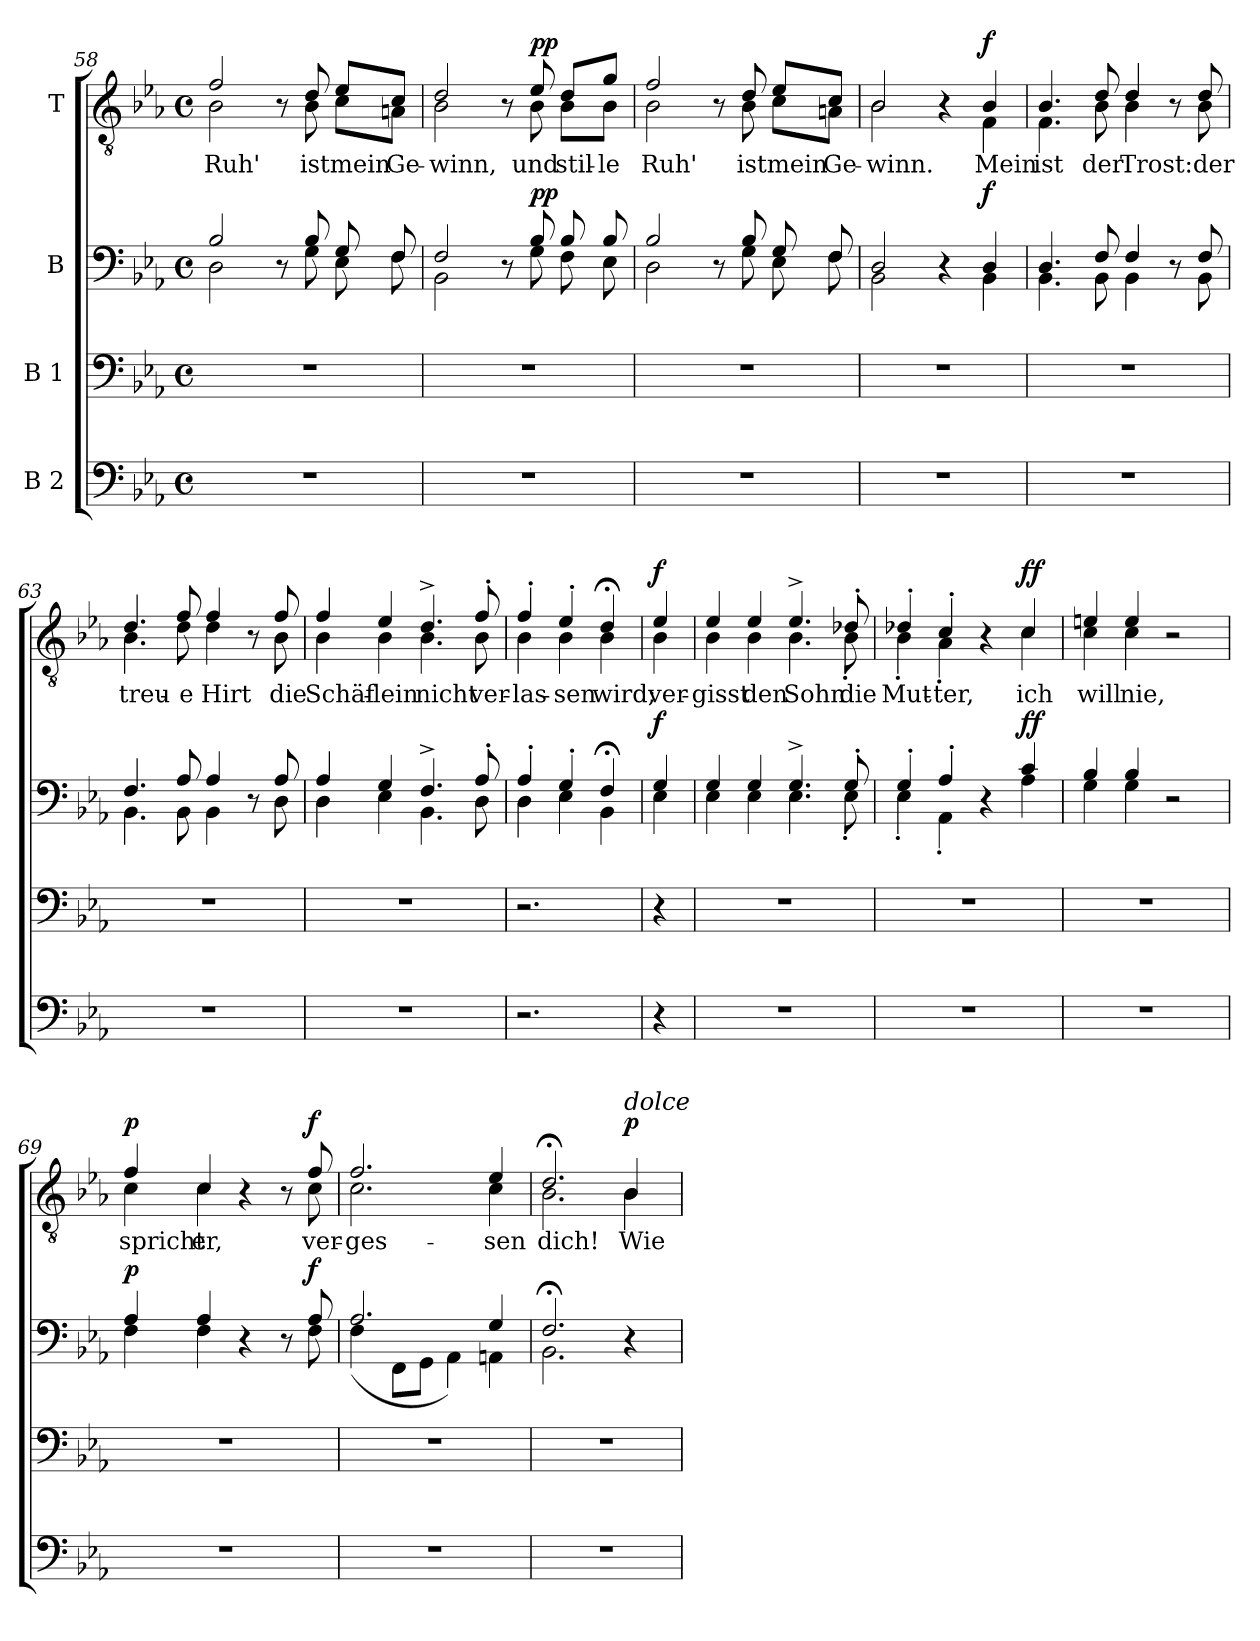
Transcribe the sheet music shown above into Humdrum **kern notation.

**kern	**kern	**kern	**dynam	**kern	**text	**dynam
*part4	*part3	*part2	*part2	*part1	*part1	*part1
*staff4	*staff3	*staff2	*staff2	*staff1	*staff1	*staff1
*I"B 2	*I"B 1	*I"B	*	*I"T	*	*
!!LO:LB:g=z
*clefF4	*clefF4	*clefF4	*	*clefGv2	*	*
*k[b-e-a-]	*k[b-e-a-]	*k[b-e-a-]	*	*k[b-e-a-]	*	*
*M4/4	*M4/4	*M4/4	*	*M4/4	*	*
*met(c)	*met(c)	*met(c)	*	*met(c)	*	*
=58	=58	=58	=58	=58	=58	=58
*	*	*^	*	*^	*	*
!	!	!	!	!	!	!	!LO:LY:b	!
1r	1r	2B-/	2D\	.	2f/	2B-\	Ruh'	.
.	.	8r	8ryy	.	8r	8ryy	.	.
!	!	!	!	!	!	!	!LO:LY:b	!
.	.	8B-/	8G\	.	8d/	8B-\	ist	.
!	!	!	!	!	!	!	!LO:LY:b	!
.	.	8G/	8E-\	.	8e-/L	8c\L	mein	.
!	!	!	!	!	!	!	!LO:LY:b	!
.	.	8F/	8F\	.	8c/J	8An\J	Ge-	.
=59	=59	=59	=59	=59	=59	=59	=59	=59
!	!	!	!	!	!	!	!LO:LY:b	!
1r	1r	2F/	2BB-\	.	2d/	2B-\	-winn,	.
.	.	8r	8ryy	.	8r	8ryy	.	.
!	!	!	!	!LO:DY:a	!	!	!LO:LY:b	!LO:DY:a
.	.	8B-/	8G\	pp	8e-/	8B-\	und	pp
!	!	!	!	!	!	!	!LO:LY:b	!
.	.	8B-/	8F\	.	8d/L	8B-\L	stil-	.
!	!	!	!	!	!	!	!LO:LY:b	!
.	.	8B-/	8E-\	.	8g/J	8B-\J	-le	.
=60	=60	=60	=60	=60	=60	=60	=60	=60
!	!	!	!	!	!	!	!LO:LY:b	!
1r	1r	2B-/	2D\	.	2f/	2B-\	Ruh'	.
.	.	8r	8ryy	.	8r	8ryy	.	.
!	!	!	!	!	!	!	!LO:LY:b	!
.	.	8B-/	8G\	.	8d/	8B-\	ist	.
!	!	!	!	!	!	!	!LO:LY:b	!
.	.	8G/	8E-\	.	8e-/L	8c\L	mein	.
!	!	!	!	!	!	!	!LO:LY:b	!
.	.	8F/	8F\	.	8c/J	8An\J	Ge-	.
=61	=61	=61	=61	=61	=61	=61	=61	=61
!	!	!	!	!	!	!	!LO:LY:b	!
1r	1r	2D/	2BB-\	.	2B-/	2B-\	-winn.	.
.	.	4r	4ryy	.	4r	4ryy	.	.
!	!	!	!	!LO:DY:a	!	!	!LO:LY:b	!LO:DY:a
.	.	4D/	4BB-\	f	4B-/	4F\	Mein	f
!!LO:PB:g=z	!!
=62	=62	=62	=62	=62	=62	=62	=62	=62
!	!	!	!	!	!	!	!LO:LY:b	!
1r	1r	4.D/	4.BB-\	.	4.B-/	4.F\	ist	.
!	!	!	!	!	!	!	!LO:LY:b	!
.	.	8F/	8BB-\	.	8d/	8B-\	der	.
!	!	!	!	!	!	!	!LO:LY:b	!
.	.	4F/	4BB-\	.	4d/	4B-\	Trost:	.
.	.	8r	8ryy	.	8r	8ryy	.	.
!	!	!	!	!	!	!	!LO:LY:b	!
.	.	8F/	8BB-\	.	8d/	8B-\	der	.
=63	=63	=63	=63	=63	=63	=63	=63	=63
!	!	!	!	!	!	!	!LO:LY:b	!
1r	1r	4.F/	4.BB-\	.	4.d/	4.B-\	treu-	.
!	!	!	!	!	!	!	!LO:LY:b	!
.	.	8A-/	8BB-\	.	8f/	8d\	-e	.
!	!	!	!	!	!	!	!LO:LY:b	!
.	.	4A-/	4BB-\	.	4f/	4d\	Hirt	.
.	.	8r	8ryy	.	8r	8ryy	.	.
!	!	!	!	!	!	!	!LO:LY:b	!
.	.	8A-/	8D\	.	8f/	8B-\	die	.
=64	=64	=64	=64	=64	=64	=64	=64	=64
!	!	!	!	!	!	!	!LO:LY:b	!
1r	1r	4A-/	4D\	.	4f/	4B-\	Schäf-	.
!	!	!	!	!	!	!	!LO:LY:b	!
.	.	4G/	4E-\	.	4e-/	4B-\	-lein	.
!	!	!	!	!	!	!	!LO:LY:b	!
.	.	4.F^/	4.BB-\	.	4.d^/	4.B-\	nicht	.
!	!	!	!	!	!	!	!LO:LY:b	!
.	.	8A-'/	8D\	.	8f'/	8B-\	ver-	.
=65	=65	=65	=65	=65	=65	=65	=65	=65
!	!	!	!	!	!	!	!LO:LY:b	!
2.r	2.r	4A-'/	4D\	.	4f'/	4B-\	-las-	.
!	!	!	!	!	!	!	!LO:LY:b	!
.	.	4G'/	4E-\	.	4e-'/	4B-\	-sen	.
!	!	!	!	!	!	!	!LO:LY:b	!
.	.	4F;</	4BB-\	.	4d;</	4B-\	wird;	.
!!LO:LB:g=z	!!
=65X3	=65X3	=65X3	=65X3	=65X3	=65X3	=65X3	=65X3	=65X3
!	!	!	!	!LO:DY:a	!	!	!LO:LY:b	!LO:DY:a
4r	4r	4G/	4E-\	f	4e-/	4B-\	ver-	f
=66	=66	=66	=66	=66	=66	=66	=66	=66
!	!	!	!	!	!	!	!LO:LY:b	!
1r	1r	4G/	4E-\	.	4e-/	4B-\	-gisst	.
!	!	!	!	!	!	!	!LO:LY:b	!
.	.	4G/	4E-\	.	4e-/	4B-\	den	.
!	!	!	!	!	!	!	!LO:LY:b	!
.	.	4.G^/	4.E-\	.	4.e-^/	4.B-\	Sohn	.
!	!	!	!	!	!	!	!LO:LY:b	!
.	.	8G'/	8E-'\	.	8d-X'/	8B-'\	die	.
=67	=67	=67	=67	=67	=67	=67	=67	=67
!	!	!	!	!	!	!	!LO:LY:b	!
1r	1r	4G'/	4E-'\	.	4d-X'/	4B-'\	Mut-	.
!	!	!	!	!	!	!	!LO:LY:b	!
.	.	4A-'/	4AA-'\	.	4c'/	4A-'\	-ter,	.
.	.	4r	4ryy	.	4r	4ryy	.	.
!	!	!	!	!LO:DY:a	!	!	!LO:LY:b	!LO:DY:a
.	.	4c/	4A-\	ff	4c/	4c\	ich	ff
=68	=68	=68	=68	=68	=68	=68	=68	=68
!	!	!	!	!	!	!	!LO:LY:b	!
1r	1r	4B-/	4G\	.	4en/	4c\	will	.
!	!	!	!	!	!	!	!LO:LY:b	!
.	.	4B-/	4G\	.	4e/	4c\	nie,	.
.	.	2r	2ryy	.	2r	2ryy	.	.
=69	=69	=69	=69	=69	=69	=69	=69	=69
!	!	!	!	!LO:DY:a	!	!	!LO:LY:b	!LO:DY:a
1r	1r	4A-/	4F\	p	4f/	4c\	spricht	p
!	!	!	!	!	!	!	!LO:LY:b	!
.	.	4A-/	4F\	.	4c/	4c\	er,	.
.	.	4r	4ryy	.	4r	4ryy	.	.
.	.	8r	8ryy	.	8r	8ryy	.	.
!	!	!	!	!LO:DY:a	!	!	!LO:LY:b	!LO:DY:a
.	.	8A-/	8F\	f	8f/	8c\	ver-	f
!!LO:LB:g=z	!!
=70	=70	=70	=70	=70	=70	=70	=70	=70
!	!	!	!	!	!	!	!LO:LY:b	!
1r	1r	2.A-/	(4F\	.	2.f/	2.c\	-ges-	.
.	.	.	8FF\L	.	.	.	.	.
.	.	.	8GG\J	.	.	.	.	.
.	.	.	4AA-\)	.	.	.	.	.
!	!	!	!	!	!	!	!LO:LY:b	!
.	.	4G/	4AAn\	.	4e-/	4c\	-sen	.
=71	=71	=71	=71	=71	=71	=71	=71	=71
!	!	!	!	!	!	!	!LO:LY:b	!
1r	1r	2.F;</	2.BB-\	.	2.d;</	2.B-\	dich!	.
!	!	!	!	!	!LO:TX:a:i:t=dolce	!	!	!
!	!	!	!	!	!	!	!LO:LY:b	!LO:DY:a
.	.	4r	4ryy	.	4B-/	4B-\	Wie	p
*	*	*v	*v	*	*	*	*	*
*	*	*	*	*v	*v	*	*
=	=	=	=	=	=	=
*-	*-	*-	*-	*-	*-	*-
